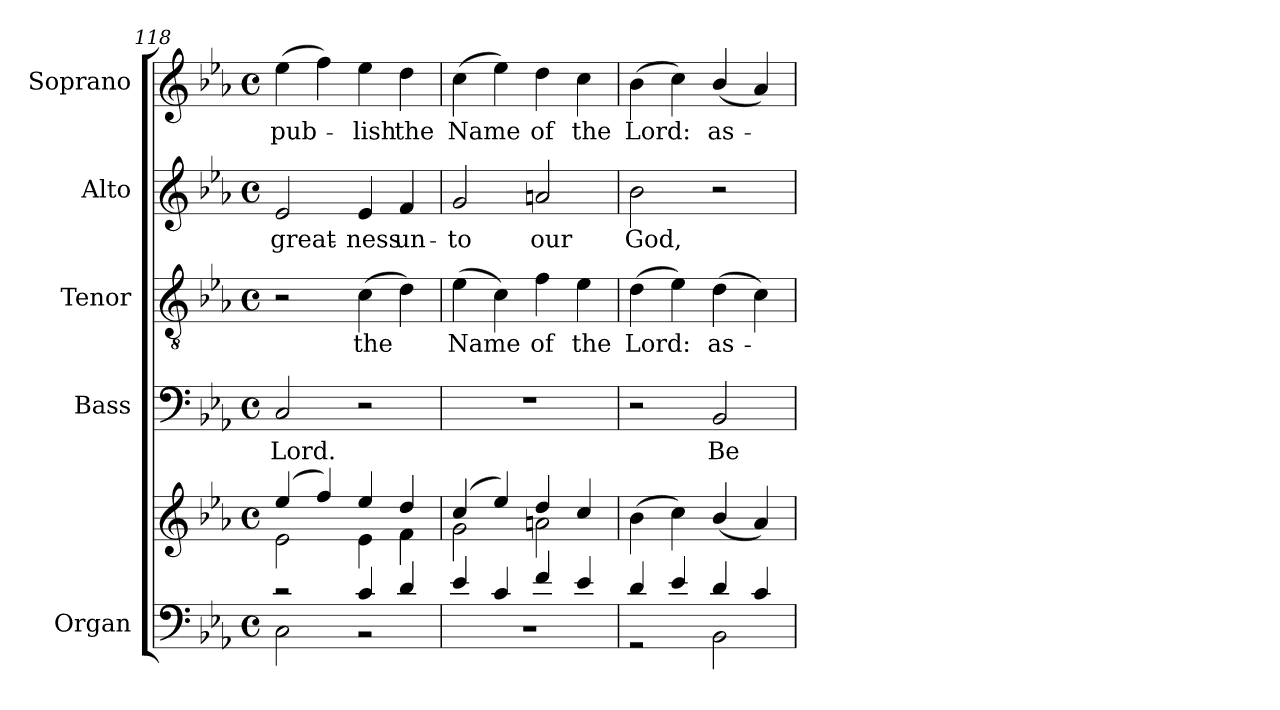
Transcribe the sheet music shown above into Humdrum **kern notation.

**kern	**kern	**kern	**text	**kern	**text	**kern	**text	**kern	**text
*part5	*part5	*part4	*part4	*part3	*part3	*part2	*part2	*part1	*part1
*staff6	*staff5	*staff4	*staff4	*staff3	*staff3	*staff2	*staff2	*staff1	*staff1
*I"Organ	*	*I"Bass	*	*I"Tenor	*	*I"Alto	*	*I"Soprano	*
*I'Org.	*	*I'B.	*	*I'T.	*	*I'A.	*	*I'S.	*
!!LO:PB:g=z
*clefF4	*clefG2	*clefF4	*	*clefGv2	*	*clefG2	*	*clefG2	*
*	*	*	*	*ITrd7c12	*	*	*	*	*
*k[b-e-a-]	*k[b-e-a-]	*k[b-e-a-]	*	*k[b-e-a-]	*	*k[b-e-a-]	*	*k[b-e-a-]	*
*E-:	*E-:	*E-:	*	*E-:	*	*E-:	*	*E-:	*
*M4/4	*M4/4	*M4/4	*	*M4/4	*	*M4/4	*	*M4/4	*
*met(c)	*met(c)	*met(c)	*	*met(c)	*	*met(c)	*	*met(c)	*
=118	=118	=118	=118	=118	=118	=118	=118	=118	=118
*^	*^	*	*	*	*	*	*	*	*
!	!	!	!	!	!LO:LY:b:color=#000000	!	!	!	!	!	!
!	!	!	!	!	!	!	!	!	!LO:LY:b:color=#000000	!	!
!	!	!	!	!	!	!	!	!	!	!	!LO:LY:b:color=#000000
2r	2Ci\	(4ee-i/	2e-i\	2Ci/	Lord.	2r	.	2e-i/	great-	(4ee-i\	pub-
.	.	4ffi/)	.	.	.	.	.	.	.	4ffi\)	.
!	!	!	!	!	!	!	!LO:LY:b:color=#000000	!	!	!	!
!	!	!	!	!	!	!	!	!	!LO:LY:b:color=#000000	!	!
!	!	!	!	!	!	!	!	!	!	!	!LO:LY:b:color=#000000
4ci/	2r	4ee-i/	4e-i\	2r	.	(4Ci\	the	4e-i/	-ness	4ee-i\	-lish
!	!	!	!	!	!	!	!	!	!LO:LY:b:color=#000000	!	!
!	!	!	!	!	!	!	!	!	!	!	!LO:LY:b:color=#000000
4di/	.	4ddi/	4fi\	.	.	4Di\)	.	4fi/	un-	4ddi\	the
=119	=119	=119	=119	=119	=119	=119	=119	=119	=119	=119	=119
!	!	!	!	!	!	!	!LO:LY:b:color=#000000	!	!	!	!
!	!	!	!	!	!	!	!	!	!LO:LY:b:color=#000000	!	!
!	!	!	!	!	!	!	!	!	!	!	!LO:LY:b:color=#000000
4e-i/	1r	(4cci/	2gi\	1r	.	(4E-i\	Name	2gi/	-to	(4cci\	Name
4ci/	.	4ee-i/)	.	.	.	4Ci\)	.	.	.	4ee-i\)	.
!	!	!	!	!	!	!	!LO:LY:b:color=#000000	!	!	!	!
!	!	!	!	!	!	!	!	!	!LO:LY:b:color=#000000	!	!
!	!	!	!	!	!	!	!	!	!	!	!LO:LY:b:color=#000000
4fi/	.	4ddi/	2ani\	.	.	4Fi\	of	2ani/	our	4ddi\	of
!	!	!	!	!	!	!	!LO:LY:b:color=#000000	!	!	!	!
!	!	!	!	!	!	!	!	!	!	!	!LO:LY:b:color=#000000
4e-i/	.	4cci/	.	.	.	4E-i\	the	.	.	4cci\	the
*	*	*v	*v	*	*	*	*	*	*	*	*
=120	=120	=120	=120	=120	=120	=120	=120	=120	=120	=120
!	!	!	!	!	!	!LO:LY:b:color=#000000	!	!	!	!
!	!	!	!	!	!	!	!	!LO:LY:b:color=#000000	!	!
!	!	!	!	!	!	!	!	!	!	!LO:LY:b:color=#000000
4di/	2r	(4b-i\	2r	.	(4Di\	Lord:	2b-i\	God,	(4b-i\	Lord:
4e-i/	.	4cci\)	.	.	4E-i\)	.	.	.	4cci\)	.
!	!	!	!	!LO:LY:b:color=#000000	!	!	!	!	!	!
!	!	!	!	!	!	!LO:LY:b:color=#000000	!	!	!	!
!	!	!	!	!	!	!	!	!	!	!LO:LY:b:color=#000000
4di/	2BB-i\	(4b-i/	2BB-i/	Be-	(4Di\	as-	2r	.	(4b-i/	as-
4ci/	.	4a-i/)	.	.	4Ci\)	.	.	.	4a-i/)	.
*v	*v	*	*	*	*	*	*	*	*	*
=	=	=	=	=	=	=	=	=	=
*-	*-	*-	*-	*-	*-	*-	*-	*-	*-
